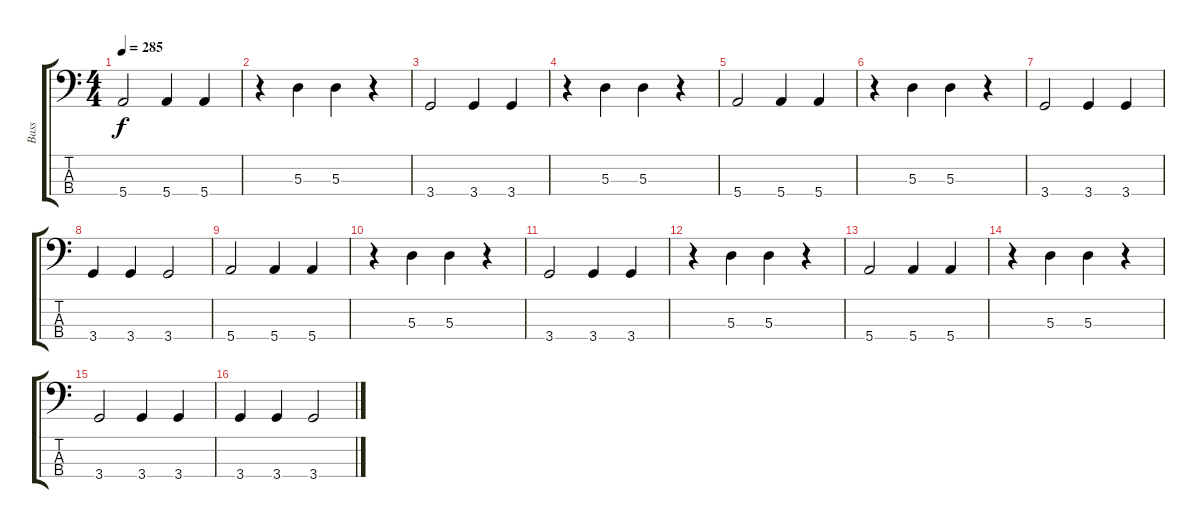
\track ("Bass" "Bass") {instrument electricbasspick}
\staff {score tabs}
\tuning (G2 D2 A1 E1) {hide}
\ts (4 4)
\tempo 285
\clef f4
\ks c
5.4.2{dy f} 5.4.4 5.4.4 |
r.4 5.3.4 5.3.4 r.4 |
3.4.2 3.4.4 3.4.4 |
r.4 5.3.4 5.3.4 r.4 |
5.4.2 5.4.4 5.4.4 |
r.4 5.3.4 5.3.4 r.4 |
3.4.2 3.4.4 3.4.4 |
3.4.4 3.4.4 3.4.2 |
5.4.2 5.4.4 5.4.4 |
r.4 5.3.4 5.3.4 r.4 |
3.4.2 3.4.4 3.4.4 |
r.4 5.3.4 5.3.4 r.4 |
5.4.2 5.4.4 5.4.4 |
r.4 5.3.4 5.3.4 r.4 |
3.4.2 3.4.4 3.4.4 |
3.4.4 3.4.4 3.4.2
